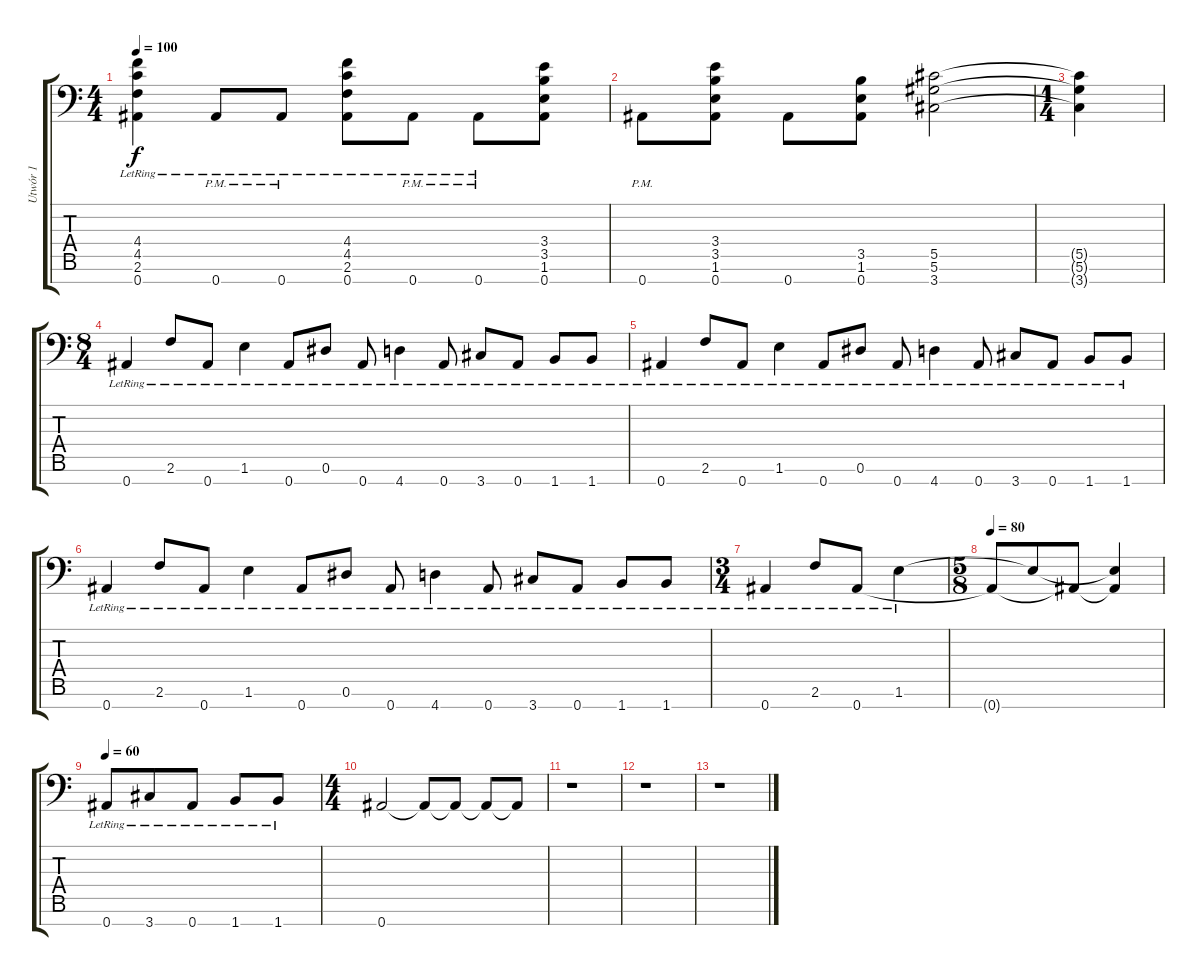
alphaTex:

\track ("Utwór 1" "Utwór 1") {instrument electricguitarclean}
\staff {score tabs}
\tuning (Eb4 Bb3 Gb3 Db3 Ab2 Eb2 Bb1) {hide}
\ts (4 4)
\tempo 100
\clef f4
\ks c
(4.4{lr} 4.5{lr} 2.6{lr} 0.7{lr}).4{dy f} 0.7{pm lr}.8 0.7{pm lr}.8 (4.4{lr} 4.5{lr} 2.6{lr} 0.7{lr}).8 0.7{pm lr}.8 0.7{pm lr}.8 (3.4 3.5 1.6 0.7).8 |
0.7{pm}.8 (3.4 3.5 1.6 0.7).8 0.7.8 (3.5 1.6 0.7).8 (5.5 5.6 3.7).2 |
\ts (1 4)
(5.5{t} 5.6{t} 3.7{t}).4 |
\ts (8 4)
0.7{lr}.4{balance 2} 2.6{lr}.8 0.7{lr}.8 1.6{lr}.4 0.7{lr}.8 0.6{lr}.8 0.7{lr}.8 4.7{lr}.4 0.7{lr}.8 3.7{lr}.8 0.7{lr}.8 1.7{lr}.8 1.7{lr}.8 |
0.7{lr}.4{balance 2} 2.6{lr}.8 0.7{lr}.8 1.6{lr}.4 0.7{lr}.8 0.6{lr}.8 0.7{lr}.8 4.7{lr}.4 0.7{lr}.8 3.7{lr}.8 0.7{lr}.8 1.7{lr}.8 1.7{lr}.8 |
0.7{lr}.4{balance 2} 2.6{lr}.8 0.7{lr}.8 1.6{lr}.4 0.7{lr}.8 0.6{lr}.8 0.7{lr}.8 4.7{lr}.4 0.7{lr}.8 3.7{lr}.8 0.7{lr}.8 1.7{lr}.8 1.7{lr}.8 |
\ts (3 4)
0.7{lr}.4{balance 2} 2.6{lr}.8 0.7{lr}.8 1.6{lr}.4 |
\ts (5 8)
\tempo 80
0.7{t}.8 1.6{t}.8 0.7{t}.8 (1.6{t} 0.7{t}).4 |
\tempo 60
0.7{lr}.8 3.7{lr}.8 0.7{lr}.8 1.7{lr}.8 1.7{lr}.8 |
\ts (4 4)
0.7.2 0.7{t}.8{volume 10} 0.7{t}.8{volume 9} 0.7{t}.8{volume 7} 0.7{t}.8{volume 3} |
r.1 |
r.1 |
r.1
